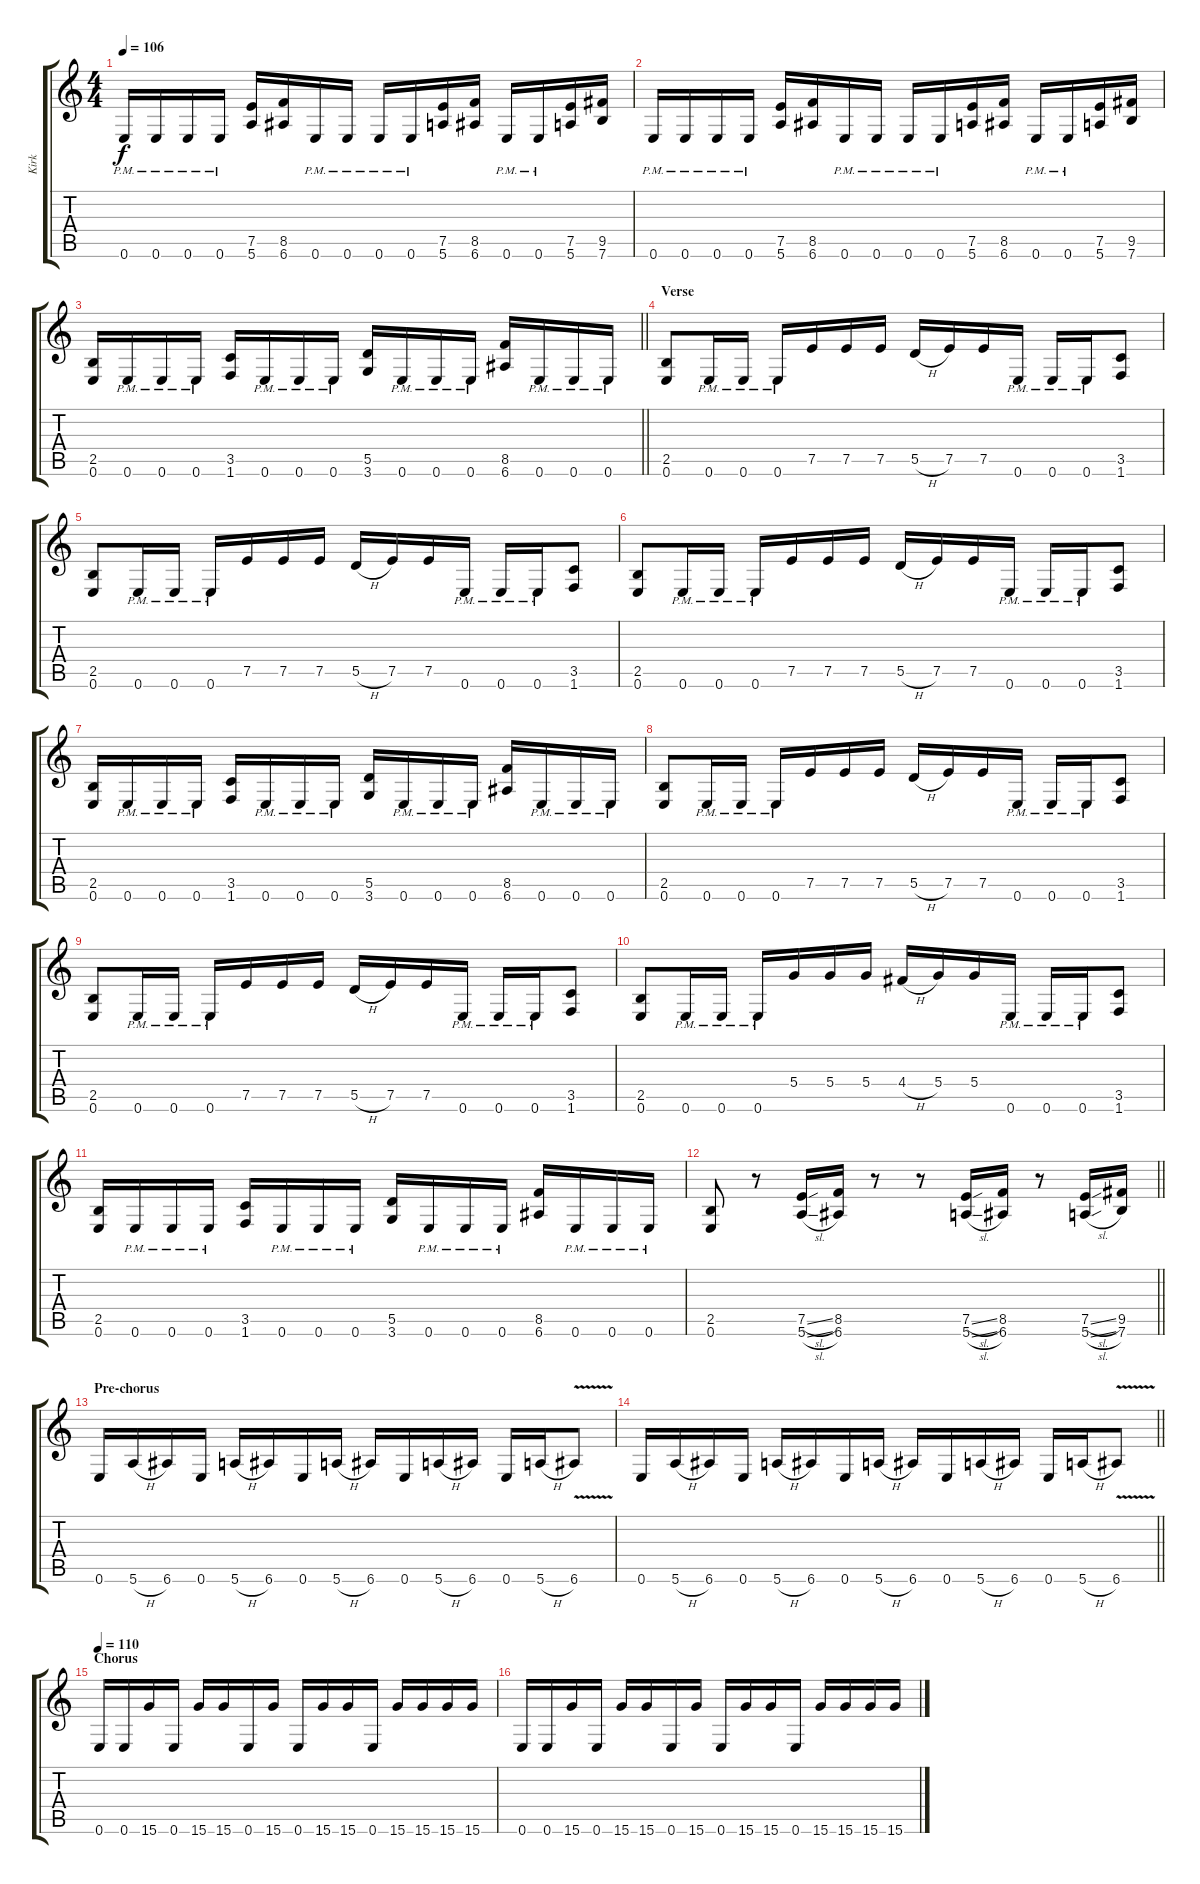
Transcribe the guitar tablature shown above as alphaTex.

\track ("Kirk" "Kirk") {instrument distortionguitar}
\staff {score tabs}
\tuning (E4 B3 G3 D3 A2 E2) {hide}
\ts (4 4)
\tempo 106
\clef g2
\ks c
0.6{pm}.16{dy f} 0.6{pm}.16 0.6{pm}.16 0.6{pm}.16 (7.5 5.6).16 (8.5 6.6).16 0.6{pm}.16 0.6{pm}.16 0.6{pm}.16 0.6{pm}.16 (7.5 5.6).16 (8.5 6.6).16 0.6{pm}.16 0.6{pm}.16 (7.5 5.6).16 (9.5 7.6).16 |
0.6{pm}.16 0.6{pm}.16 0.6{pm}.16 0.6{pm}.16 (7.5 5.6).16 (8.5 6.6).16 0.6{pm}.16 0.6{pm}.16 0.6{pm}.16 0.6{pm}.16 (7.5 5.6).16 (8.5 6.6).16 0.6{pm}.16 0.6{pm}.16 (7.5 5.6).16 (9.5 7.6).16 |
\barLineRight lightlight
(2.5 0.6).16 0.6{pm}.16 0.6{pm}.16 0.6{pm}.16 (3.5 1.6).16 0.6{pm}.16 0.6{pm}.16 0.6{pm}.16 (5.5 3.6).16 0.6{pm}.16 0.6{pm}.16 0.6{pm}.16 (8.5 6.6).16 0.6{pm}.16 0.6{pm}.16 0.6{pm}.16 |
\section ("" "Verse")
(2.5 0.6).8 0.6{pm}.16 0.6{pm}.16 0.6{pm}.16 7.5.16 7.5.16 7.5.16 5.5{h}.16 7.5.16 7.5.16 0.6{pm}.16 0.6{pm}.16 0.6{pm}.16 (3.5 1.6).8 |
(2.5 0.6).8 0.6{pm}.16 0.6{pm}.16 0.6{pm}.16 7.5.16 7.5.16 7.5.16 5.5{h}.16 7.5.16 7.5.16 0.6{pm}.16 0.6{pm}.16 0.6{pm}.16 (3.5 1.6).8 |
(2.5 0.6).8 0.6{pm}.16 0.6{pm}.16 0.6{pm}.16 7.5.16 7.5.16 7.5.16 5.5{h}.16 7.5.16 7.5.16 0.6{pm}.16 0.6{pm}.16 0.6{pm}.16 (3.5 1.6).8 |
(2.5 0.6).16 0.6{pm}.16 0.6{pm}.16 0.6{pm}.16 (3.5 1.6).16 0.6{pm}.16 0.6{pm}.16 0.6{pm}.16 (5.5 3.6).16 0.6{pm}.16 0.6{pm}.16 0.6{pm}.16 (8.5 6.6).16 0.6{pm}.16 0.6{pm}.16 0.6{pm}.16 |
(2.5 0.6).8 0.6{pm}.16 0.6{pm}.16 0.6{pm}.16 7.5.16 7.5.16 7.5.16 5.5{h}.16 7.5.16 7.5.16 0.6{pm}.16 0.6{pm}.16 0.6{pm}.16 (3.5 1.6).8 |
(2.5 0.6).8 0.6{pm}.16 0.6{pm}.16 0.6{pm}.16 7.5.16 7.5.16 7.5.16 5.5{h}.16 7.5.16 7.5.16 0.6{pm}.16 0.6{pm}.16 0.6{pm}.16 (3.5 1.6).8 |
(2.5 0.6).8 0.6{pm}.16 0.6{pm}.16 0.6{pm}.16 5.4.16 5.4.16 5.4.16 4.4{h}.16 5.4.16 5.4.16 0.6{pm}.16 0.6{pm}.16 0.6{pm}.16 (3.5 1.6).8 |
(2.5 0.6).16 0.6{pm}.16 0.6{pm}.16 0.6{pm}.16 (3.5 1.6).16 0.6{pm}.16 0.6{pm}.16 0.6{pm}.16 (5.5 3.6).16 0.6{pm}.16 0.6{pm}.16 0.6{pm}.16 (8.5 6.6).16 0.6{pm}.16 0.6{pm}.16 0.6{pm}.16 |
\barLineRight lightlight
(2.5 0.6).8 r.8 (7.5{sl} 5.6{sl}).16 (8.5 6.6).16 r.8 r.8 (7.5{sl} 5.6{sl}).16 (8.5 6.6).16 r.8 (7.5{sl} 5.6{sl}).16 (9.5 7.6).16 |
\section ("" "Pre-chorus")
0.6.16 5.6{h}.16 6.6.16 0.6.16 5.6{h}.16 6.6.16 0.6.16 5.6{h}.16 6.6.16 0.6.16 5.6{h}.16 6.6.16 0.6.16 5.6{h}.16 6.6{v}.8 |
\barLineRight lightlight
0.6.16 5.6{h}.16 6.6.16 0.6.16 5.6{h}.16 6.6.16 0.6.16 5.6{h}.16 6.6.16 0.6.16 5.6{h}.16 6.6.16 0.6.16 5.6{h}.16 6.6{v}.8 |
\section ("" "Chorus")
\tempo 110
0.6.16 0.6.16 15.6.16 0.6.16 15.6.16 15.6.16 0.6.16 15.6.16 0.6.16 15.6.16 15.6.16 0.6.16 15.6.16 15.6.16 15.6.16 15.6.16 |
0.6.16 0.6.16 15.6.16 0.6.16 15.6.16 15.6.16 0.6.16 15.6.16 0.6.16 15.6.16 15.6.16 0.6.16 15.6.16 15.6.16 15.6.16 15.6.16
